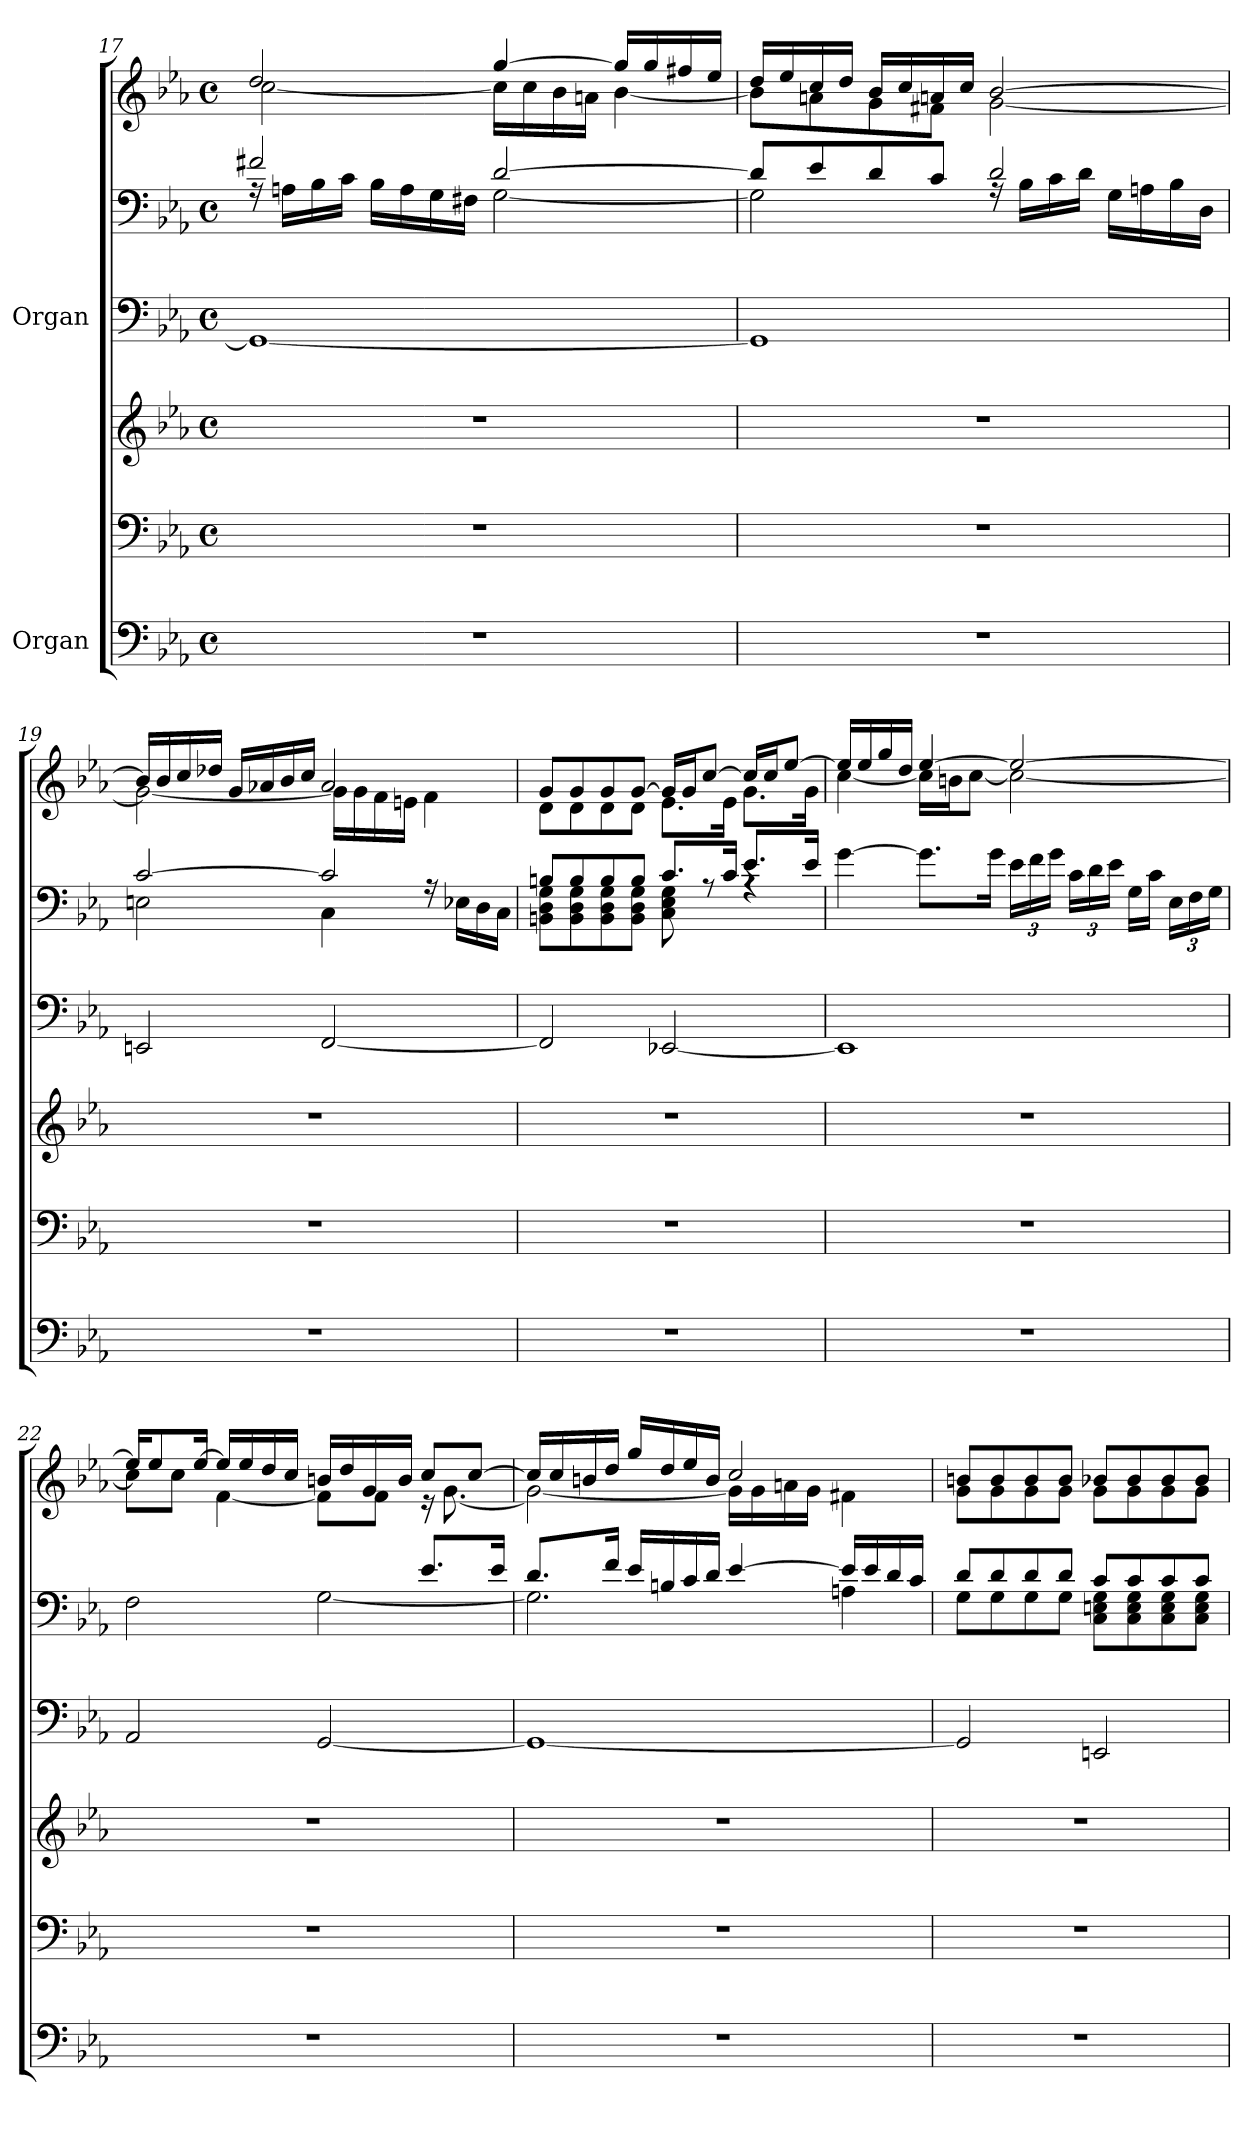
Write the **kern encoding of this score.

**kern	**kern	**kern	**kern	**kern	**kern
*part2	*part2	*part2	*part1	*part1	*part1
*staff6	*staff5	*staff4	*staff3	*staff2	*staff1
*I"Organ	*	*	*I"Organ	*	*
*clefF4	*clefF4	*clefG2	*clefF4	*clefF4	*clefG2
*k[b-e-a-]	*k[b-e-a-]	*k[b-e-a-]	*k[b-e-a-]	*k[b-e-a-]	*k[b-e-a-]
*M4/4	*M4/4	*M4/4	*M4/4	*M4/4	*M4/4
*met(c)	*met(c)	*met(c)	*met(c)	*met(c)	*met(c)
=17	=17	=17	=17	=17	=17
*	*	*	*	*^	*^
1r	1r	1r	1GG_	2f#X/	16rA	2dd/	[2cc\
.	.	.	.	.	16An\LL	.	.
.	.	.	.	.	16B-\	.	.
.	.	.	.	.	16c\JJ	.	.
.	.	.	.	.	16B-\LL	.	.
.	.	.	.	.	16A\	.	.
.	.	.	.	.	16G\	.	.
.	.	.	.	.	16F#X\JJ	.	.
.	.	.	.	[2d/	[2G\	[4gg/	16cc\LL]
.	.	.	.	.	.	.	16cc\
.	.	.	.	.	.	.	16b-\
.	.	.	.	.	.	.	16an\JJ
.	.	.	.	.	.	16gg/LL]	[4b-\
.	.	.	.	.	.	16gg/	.
.	.	.	.	.	.	16ff#X/	.
.	.	.	.	.	.	16ee-/JJ	.
=18	=18	=18	=18	=18	=18	=18	=18
1r	1r	1r	1GG]	8d/L]	2G\]	16dd/LL	8b-\L]
.	.	.	.	.	.	16ee-/	.
.	.	.	.	8e-/	.	16cc/	8an\
.	.	.	.	.	.	16dd/JJ	.
.	.	.	.	8d/	.	16b-/LL	8g\
.	.	.	.	.	.	16cc/	.
.	.	.	.	8c/J	.	16an/	8f#X\J
.	.	.	.	.	.	16cc/JJ	.
.	.	.	.	2d/	16rA	[2b-/	[2g\
.	.	.	.	.	16B-\LL	.	.
.	.	.	.	.	16c\	.	.
.	.	.	.	.	16d\JJ	.	.
.	.	.	.	.	16G\LL	.	.
.	.	.	.	.	16An\	.	.
.	.	.	.	.	16B-\	.	.
.	.	.	.	.	16D\JJ	.	.
!!LO:PB:g=z	!!
=19	=19	=19	=19	=19	=19	=19	=19
1r	1r	1r	2EEn/	[2c/	2En\	16b-/LL]	2g\_
.	.	.	.	.	.	16b-/	.
.	.	.	.	.	.	16cc/	.
.	.	.	.	.	.	16dd-X/JJ	.
.	.	.	.	.	.	16g/LL	.
.	.	.	.	.	.	16a-X/	.
.	.	.	.	.	.	16b-/	.
.	.	.	.	.	.	16cc/JJ	.
.	.	.	[2FF/	2c/]	4C\	2a-/	16g\LL]
.	.	.	.	.	.	.	16g\
.	.	.	.	.	.	.	16f\
.	.	.	.	.	.	.	16en\JJ
.	.	.	.	.	16rA	.	4f\
.	.	.	.	.	16E-X\LL	.	.
.	.	.	.	.	16D\	.	.
.	.	.	.	.	16C\JJ	.	.
=20	=20	=20	=20	=20	=20	=20	=20
1r	1r	1r	2FF/]	8Bn/L	8BBn\ 8D\ 8G\L	8g/L	8d\L
.	.	.	.	8B/	8BB\ 8D\ 8G\	8g/	8d\
.	.	.	.	8B/	8BB\ 8D\ 8G\	8g/	8d\
.	.	.	.	8B/J	8BB\ 8D\ 8G\J	[8g/J	8d\J
.	.	.	[2EE-X/	8.c/L	8C\ 8E-\ 8G\	16g/LL]	8.e-\L
.	.	.	.	.	.	16g/J	.
.	.	.	.	.	8rA	[8cc/J	.
.	.	.	.	16c/Jk	.	.	16e-\Jk
.	.	.	.	8.e-/L	4rA	16cc/LL]	8.g\L
.	.	.	.	.	.	16cc/J	.
.	.	.	.	.	.	[8ee-/J	.
.	.	.	.	16e-/Jk	.	.	16g\Jk
*	*	*	*	*v	*v	*	*
=21	=21	=21	=21	=21	=21	=21
1r	1r	1r	1EE-]	[4g\	16ee-/LL]	[4cc\
.	.	.	.	.	16ee-/	.
.	.	.	.	.	16gg/	.
.	.	.	.	.	16dd/JJ	.
.	.	.	.	8.g\L]	[4ee-/	16cc\LL]
.	.	.	.	.	.	16bn\J
.	.	.	.	.	.	[8cc\J
.	.	.	.	16g\Jk	.	.
*	*	*	*	*Xbrackettup	*	*
.	.	.	.	24e-\LL	2ee-/_	2cc\_
.	.	.	.	24f\	.	.
.	.	.	.	24g\JJ	.	.
.	.	.	.	24c\LL	.	.
.	.	.	.	24d\	.	.
.	.	.	.	24e-\JJ	.	.
.	.	.	.	16G\LL	.	.
.	.	.	.	16c\JJ	.	.
.	.	.	.	24E-\LL	.	.
.	.	.	.	24F\	.	.
.	.	.	.	24G\JJ	.	.
!!LO:PB:g=z	!!
=22	=22	=22	=22	=22	=22	=22
*	*	*	*	*^	*	*
1r	1r	1r	2AA-/	2.ryy	2F\	16ee-/KL]	8cc\L]
.	.	.	.	.	.	8ee-/	.
.	.	.	.	.	.	.	8cc\J
.	.	.	.	.	.	[16ee-/Jk	.
.	.	.	.	.	.	16ee-/LL]	[4f\
.	.	.	.	.	.	16ee-/	.
.	.	.	.	.	.	16dd/	.
.	.	.	.	.	.	16cc/JJ	.
.	.	.	[2GG/	.	[2G\	16bn/LL	8f\L]
.	.	.	.	.	.	16dd/	.
.	.	.	.	.	.	16g/	8f\J
.	.	.	.	.	.	16b/JJ	.
.	.	.	.	8.e-/L	.	8cc/L	16r
.	.	.	.	.	.	.	[8.g\
.	.	.	.	.	.	[8cc/J	.
.	.	.	.	16e-/Jk	.	.	.
=23	=23	=23	=23	=23	=23	=23	=23
1r	1r	1r	1GG_	8.d/L	2.G\]	16cc/LL]	2g\_
.	.	.	.	.	.	16cc/	.
.	.	.	.	.	.	16bn/	.
.	.	.	.	16f/Jk	.	16dd/JJ	.
.	.	.	.	16e-/LL	.	16gg/LL	.
.	.	.	.	16Bn/	.	16dd/	.
.	.	.	.	16c/	.	16ee-/	.
.	.	.	.	16d/JJ	.	16b/JJ	.
.	.	.	.	[4e-/	.	2cc/	16g\LL]
.	.	.	.	.	.	.	16g\
.	.	.	.	.	.	.	16an\
.	.	.	.	.	.	.	16g\JJ
.	.	.	.	16e-/LL]	4An\	.	4f#X\
.	.	.	.	16e-/	.	.	.
.	.	.	.	16d/	.	.	.
.	.	.	.	16c/JJ	.	.	.
=24	=24	=24	=24	=24	=24	=24	=24
1r	1r	1r	2GG/]	8d/L	8G\L	8bn/L	8g\L
.	.	.	.	8d/	8G\	8b/	8g\
.	.	.	.	8d/	8G\	8b/	8g\
.	.	.	.	8d/J	8G\J	8b/J	8g\J
.	.	.	2EEn/	8c/L	8C\ 8En\ 8G\L	8b-X/L	8g\L
.	.	.	.	8c/	8C\ 8E\ 8G\	8b-/	8g\
.	.	.	.	8c/	8C\ 8E\ 8G\	8b-/	8g\
.	.	.	.	8c/J	8C\ 8E\ 8G\J	8b-/J	8g\J
*	*	*	*	*v	*v	*	*
*	*	*	*	*	*v	*v
=	=	=	=	=	=
*-	*-	*-	*-	*-	*-
